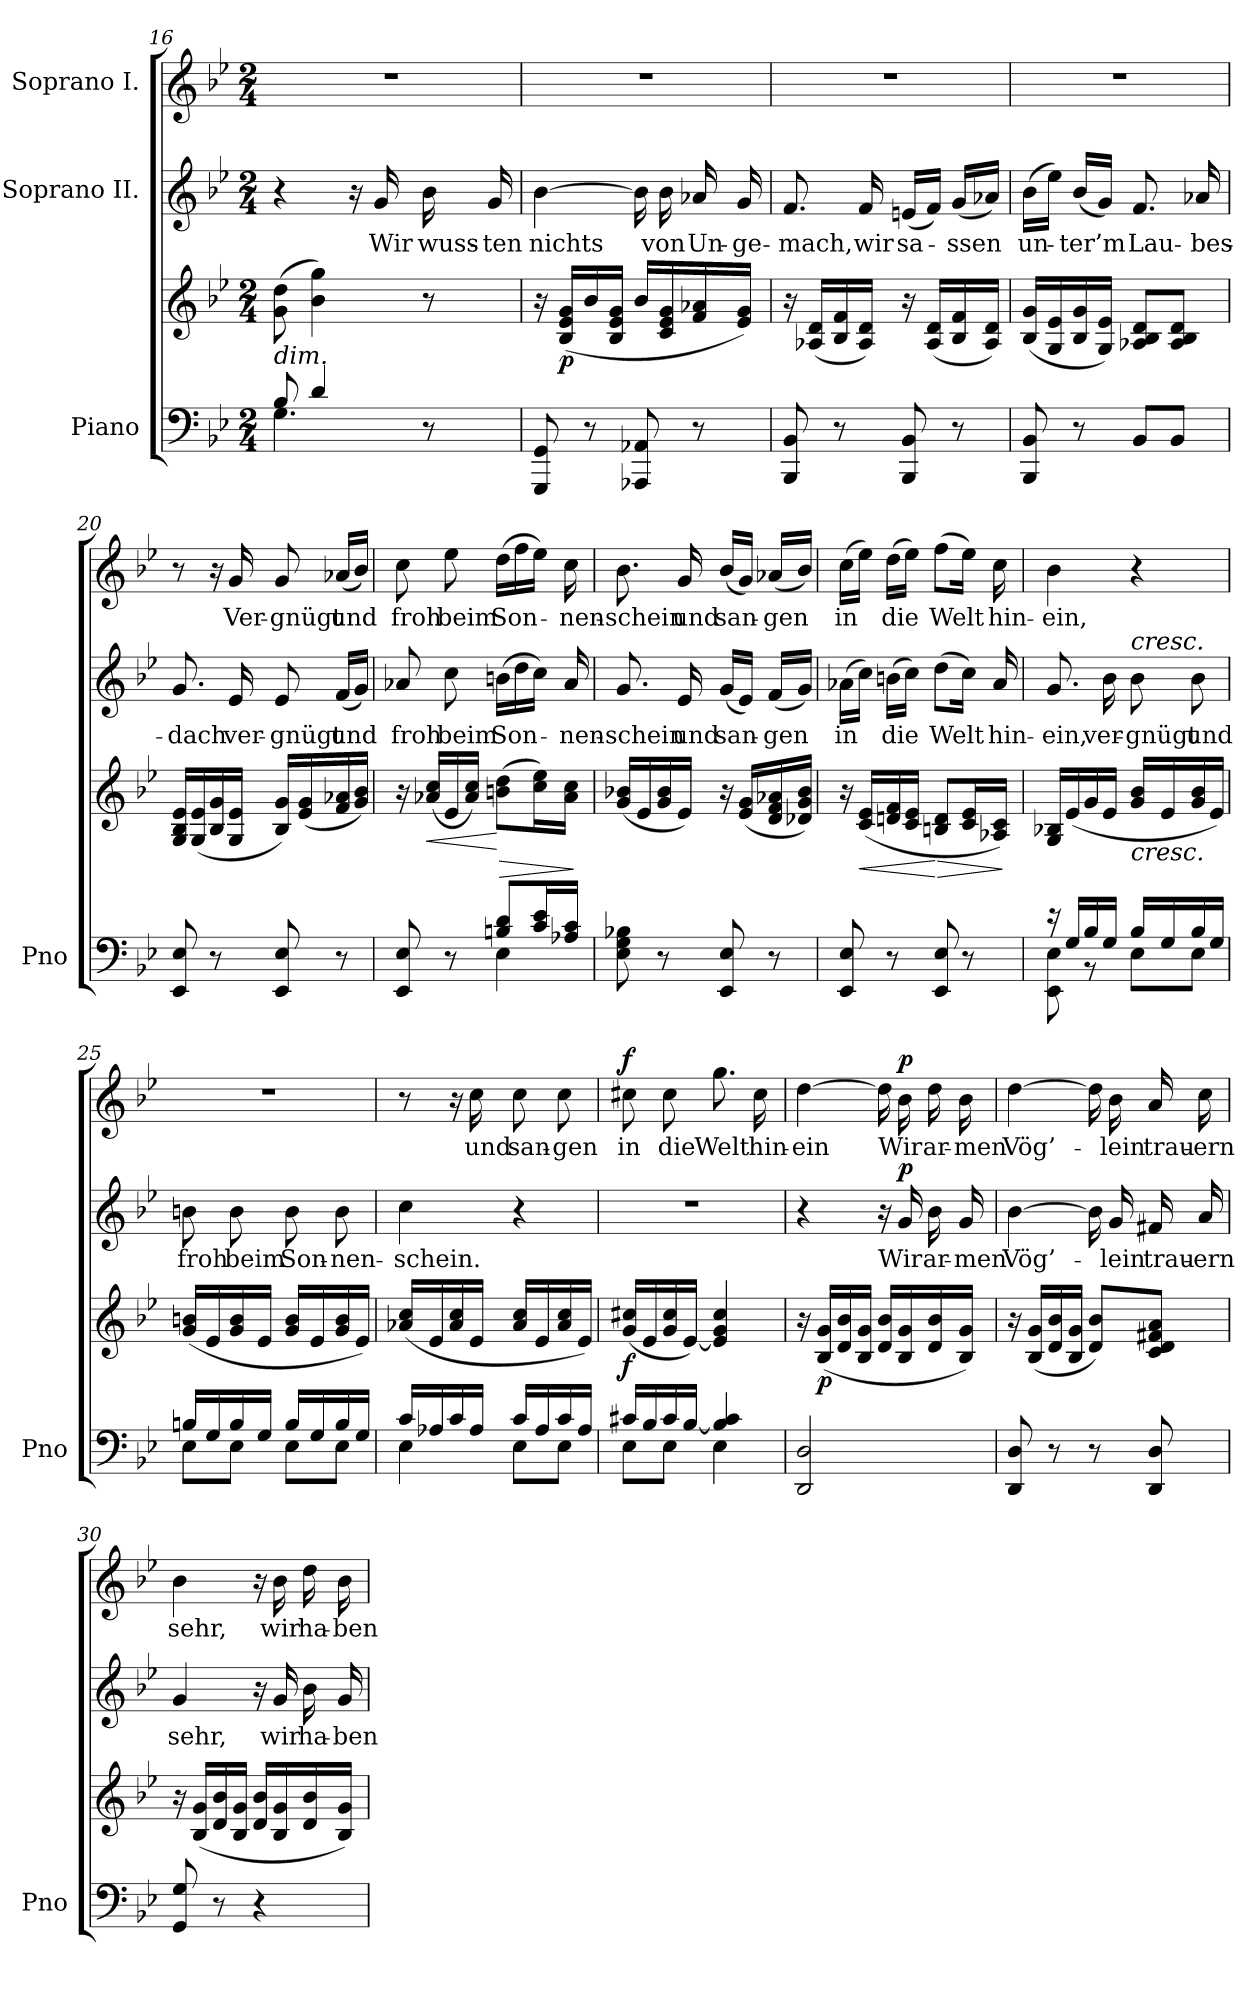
**kern	**kern	**dynam	**kern	**text	**dynam	**kern	**text	**dynam
*part3	*part3	*part3	*part2	*part2	*part2	*part1	*part1	*part1
*staff4	*staff3	*staff3/4	*staff2	*staff2	*staff2	*staff1	*staff1	*staff1
*I"Piano	*	*	*I"Soprano II.	*	*	*I"Soprano I.	*	*
*I'Pno	*	*	*	*	*	*	*	*
*clefF4	*clefG2	*	*clefG2	*	*	*clefG2	*	*
*k[b-e-]	*k[b-e-]	*	*k[b-e-]	*	*	*k[b-e-]	*	*
*M2/4	*M2/4	*	*M2/4	*	*	*M2/4	*	*
=16	=16	=16	=16	=16	=16	=16	=16	=16
*^	*	*	*	*	*	*	*	*
!	!	!LO:TX:b:i:t=dim.	!	!	!	!	!	!	!
*	*	*	*	*	*	*	*^	*	*
8B-/	4.G\	(>8g\ 8dd\	.	4r	.	.	2r	4ryy	.	.
4d/	.	4b-\ 4gg\)	.	.	.	.	.	.	.	.
.	.	.	.	16r	.	.	.	16ryy	.	.
*	*	*	*	*	*	*	*MM42	*	*	*
!	!	!	!	!	!LO:LY:b	!	!	!	!	!
.	.	.	.	16g/	Wir	.	.	8.ryy	.	.
!	!	!	!	!	!LO:LY:b	!	!	!	!	!
8r	8ryy	8r	.	16b-\	wuss-	.	.	.	.	.
!	!	!	!	!	!LO:LY:b	!	!	!	!	!
.	.	.	.	16g/	-ten	.	.	.	.	.
*v	*v	*	*	*	*	*	*	*	*	*
!!LO:LB:g=z
=17	=17	=17	=17	=17	=17	=17	=17	=17	=17
!	!	!	!	!LO:LY:b	!	!	!	!	!
*	*	*	*	*	*	*v	*v	*	*
8GGG/ 8GG/	16r	.	[4b-\	nichts	.	2r	.	.
!	!	!LO:DY:b	!	!	!	!	!	!
.	(<16B-/ 16e-/ 16g/LL	p	.	.	.	.	.	.
8r	16b-/	.	.	.	.	.	.	.
.	16B-/ 16e-/ 16g/JJ	.	.	.	.	.	.	.
8AAA-X/ 8AA-X/	16b-/LL	.	16b-\]	.	.	.	.	.
!	!	!	!	!LO:LY:b	!	!	!	!
.	16c/ 16e-/ 16g/	.	16b-\	von	.	.	.	.
!	!	!	!	!LO:LY:b	!	!	!	!
8r	16f/ 16a-X/	.	16a-X/	Un-	.	.	.	.
!	!	!	!	!LO:LY:b	!	!	!	!
.	16e-/ 16g/JJ)	.	16g/	-ge-	.	.	.	.
=18	=18	=18	=18	=18	=18	=18	=18	=18
*	*	*	*	*	*	*MM44	*	*
!	!	!	!	!LO:LY:b	!	!	!	!
8BBB-/ 8BB-/	16r	.	8.f/	-mach,	.	2r	.	.
.	(<16A-X/ 16d/LL	.	.	.	.	.	.	.
8r	16B-/ 16f/	.	.	.	.	.	.	.
!	!	!	!	!LO:LY:b	!	!	!	!
.	16A-/ 16d/JJ)	.	16f/	wir	.	.	.	.
!	!	!	!	!LO:LY:b	!	!	!	!
8BBB-/ 8BB-/	16r	.	(<16en/LL	sa-	.	.	.	.
.	(<16A-/ 16d/LL	.	16f/JJ)	.	.	.	.	.
!	!	!	!	!LO:LY:b	!	!	!	!
8r	16B-/ 16f/	.	(<16g/LL	-ssen	.	.	.	.
.	16A-/ 16d/JJ)	.	16a-X/JJ)	.	.	.	.	.
=19	=19	=19	=19	=19	=19	=19	=19	=19
!	!	!	!	!LO:LY:b	!	!	!	!
8BBB-/ 8BB-/	(<16B-/ 16g/LL	.	(>16b-\LL	un-	.	2r	.	.
.	16G/ 16e-/	.	16ee-\JJ)	.	.	.	.	.
!	!	!	!	!LO:LY:b	!	!	!	!
8r	16B-/ 16g/	.	(<16b-/LL	-ter’m	.	.	.	.
.	16G/ 16e-/JJ)	.	16g/JJ)	.	.	.	.	.
!	!	!	!	!LO:LY:b	!	!	!	!
8BB-/L	8A-X/ 8B-/ 8d/L	.	8.f/	Lau-	.	.	.	.
8BB-/J	8A-/ 8B-/ 8d/J	.	.	.	.	.	.	.
!	!	!	!	!LO:LY:b	!	!	!	!
.	.	.	16a-X/	-bes-	.	.	.	.
=20	=20	=20	=20	=20	=20	=20	=20	=20
!	!	!	!	!LO:LY:b	!	!	!	!
8EE-/ 8E-/	16G/ 16B-/ 16e-/LL	.	8.g/	-dach	.	8r	.	.
.	(<16G/ 16e-/	.	.	.	.	.	.	.
8r	16B-/ 16g/	.	.	.	.	16r	.	.
!	!	!	!	!LO:LY:b	!	!	!LO:LY:b	!
.	16G/ 16e-/JJ	.	16e-/	ver-	.	16g/	Ver-	.
!	!	!	!	!LO:LY:b	!	!	!LO:LY:b	!
8EE-/ 8E-/	16B-/ 16g/LL)	.	8e-/	-gnügt	.	8g/	-gnügt	.
.	(<16e-/ 16g/	.	.	.	.	.	.	.
!	!	!	!	!LO:LY:b	!	!	!LO:LY:b	!
8r	16f/ 16a-X/	.	(<16f/LL	und	.	(<16a-X/LL	und	.
.	16g/ 16b-/JJ)	.	16g/JJ)	.	.	16b-/JJ)	.	.
!!LO:LB:g=z
=21	=21	=21	=21	=21	=21	=21	=21	=21
*^	*	*	*	*	*	*	*	*
!	!	!	!	!	!LO:LY:b	!	!	!LO:LY:b	!
8EE-/ 8E-/	4ryy	16r	.	8a-X/	froh	.	8cc\	froh	.
!	!	!	!LO:HP:b	!	!	!	!	!	!
.	.	(<16a-X/ 16cc/LL	<	.	.	.	.	.	.
!	!	!	!	!	!LO:LY:b	!	!	!LO:LY:b	!
8r	.	16e-/	.	8cc\	beim	.	8ee-\	beim	.
.	.	16a-/ 16cc/JJ)	.	.	.	.	.	.	.
!	!	!	!LO:HP:n=1:b	!	!LO:LY:b	!	!	!LO:LY:b	!
8Bn/ 8d/L	4E-\	(>8bn\ 8dd\L	[ >	(>16bn\LL	Son-	.	(>16dd\LL	Son-	.
.	.	.	.	16dd\	.	.	16ff\	.	.
16c/ 16e-/L	.	16cc\ 16ee-\L)	.	16cc\JJ)	.	.	16ee-\JJ)	.	.
!	!	!	!	!	!LO:LY:b	!	!	!LO:LY:b	!
16A-X/ 16c/JJ	.	16a-\ 16cc\JJ	.	16a-/	-nen-	.	16cc\	-nen-	.
*v	*v	*	*	*	*	*	*	*	*
.	.	]	.	.	.	.	.	.
=22	=22	=22	=22	=22	=22	=22	=22	=22
!	!	!	!	!LO:LY:b	!	!	!LO:LY:b	!
8E-\ 8G\ 8B-X\	(<16g/ 16b-X/LL	.	8.g/	-schein	.	8.b-\	-schein	.
.	16e-/	.	.	.	.	.	.	.
8r	16g/ 16b-/	.	.	.	.	.	.	.
!	!	!	!	!LO:LY:b	!	!	!LO:LY:b	!
.	16e-/JJ)	.	16e-/	und	.	16g/	und	.
!	!	!	!	!LO:LY:b	!	!	!LO:LY:b	!
8EE-/ 8E-/	16r	.	(<16g/LL	san-	.	(<16b-/LL	san-	.
.	(<16e-/ 16g/LL	.	16e-/JJ)	.	.	16g/JJ)	.	.
!	!	!	!	!LO:LY:b	!	!	!LO:LY:b	!
8r	16d/ 16f/ 16a-X/	.	(<16f/LL	-gen	.	(<16a-X/LL	-gen	.
.	16d-X/ 16g/ 16b-/JJ)	.	16g/JJ)	.	.	16b-/JJ)	.	.
=23	=23	=23	=23	=23	=23	=23	=23	=23
!	!	!	!	!LO:LY:b	!	!	!LO:LY:b	!
8EE-/ 8E-/	16r	.	(>16a-X\LL	in	.	(>16cc\LL	in	.
!	!	!LO:HP:b	!	!	!	!	!	!
.	(<16c/ 16e-/LL	<	16cc\JJ)	.	.	16ee-\JJ)	.	.
!	!	!	!	!LO:LY:b	!	!	!LO:LY:b	!
8r	16dn/ 16f/	.	(>16bn\LL	die	.	(>16dd\LL	die	.
.	16c/ 16e-/JJ	.	16cc\JJ)	.	.	16ee-\JJ)	.	.
!	!	!LO:HP:n=1:b	!	!LO:LY:b	!	!	!LO:LY:b	!
8EE-/ 8E-/	8Bn/ 8d/L	[ >	(>8dd\L	Welt	.	(>8ff\L	Welt	.
8r	16c/ 16e-/L	.	16cc\Jk)	.	.	16ee-\Jk)	.	.
!	!	!	!	!LO:LY:b	!	!	!LO:LY:b	!
.	16A-X/ 16c/JJ)	.	16a-/	hin-	.	16cc\	hin-	.
.	.	]	.	.	.	.	.	.
=24	=24	=24	=24	=24	=24	=24	=24	=24
*^	*	*	*	*	*	*	*	*
!	!	!	!	!	!LO:LY:b	!	!	!LO:LY:b	!
16r	8EE-\ 8E-\	16G/ 16B-X/LL	.	8.g/	-ein,	.	4b-\	-ein,	.
16G/LL	.	(<16e-/	.	.	.	.	.	.	.
16B-/	8r	16g/	.	.	.	.	.	.	.
!	!	!	!	!	!LO:LY:b	!	!	!	!
16G/JJ	.	16e-/JJ	.	16b-\	ver-	.	.	.	.
!	!	!	!	!LO:TX:a:i:t=cresc.	!	!	!	!	!
!	!	!LO:TX:b:i:t=cresc.	!	!	!	!	!	!	!
!	!	!	!	!	!LO:LY:b	!	!	!	!
16B-/LL	8E-\L	16g/ 16b-/LL	.	8b-\	-gnügt	.	4r	.	.
16G/	.	16e-/	.	.	.	.	.	.	.
!	!	!	!	!	!LO:LY:b	!	!	!	!
16B-/	8E-\J	16g/ 16b-/	.	8b-\	und	.	.	.	.
16G/JJ	.	16e-/JJ)	.	.	.	.	.	.	.
!!LO:LB:g=z
=25	=25	=25	=25	=25	=25	=25	=25	=25	=25
!	!	!	!	!	!LO:LY:b	!	!	!	!
8E-\L	16Bn/LL	(<16g/ 16bn/LL	.	8bn\	froh	.	2r	.	.
.	16G/	16e-/	.	.	.	.	.	.	.
!	!	!	!	!	!LO:LY:b	!	!	!	!
8E-\J	16B/	16g/ 16b/	.	8b\	beim	.	.	.	.
.	16G/JJ	16e-/JJ	.	.	.	.	.	.	.
!	!	!	!	!	!LO:LY:b	!	!	!	!
8E-\L	16B/LL	16g/ 16b/LL	.	8b\	Son-	.	.	.	.
.	16G/	16e-/	.	.	.	.	.	.	.
!	!	!	!	!	!LO:LY:b	!	!	!	!
8E-\J	16B/	16g/ 16b/	.	8b\	-nen-	.	.	.	.
.	16G/JJ	16e-/JJ)	.	.	.	.	.	.	.
=26	=26	=26	=26	=26	=26	=26	=26	=26	=26
!	!	!	!	!	!LO:LY:b	!	!	!	!
4E-\	16c/LL	(<16a-X/ 16cc/LL	.	4cc\	-schein.	.	8r	.	.
.	16A-X/	16e-/	.	.	.	.	.	.	.
.	16c/	16a-/ 16cc/	.	.	.	.	16r	.	.
!	!	!	!	!	!	!	!	!LO:LY:b	!
.	16A-/JJ	16e-/JJ	.	.	.	.	16cc\	und	.
!	!	!	!	!	!	!	!	!LO:LY:b	!
8E-\L	16c/LL	16a-/ 16cc/LL	.	4r	.	.	8cc\	san-	.
.	16A-/	16e-/	.	.	.	.	.	.	.
!	!	!	!	!	!	!	!	!LO:LY:b	!
8E-\J	16c/	16a-/ 16cc/	.	.	.	.	8cc\	-gen	.
.	16A-/JJ	16e-/JJ)	.	.	.	.	.	.	.
=27	=27	=27	=27	=27	=27	=27	=27	=27	=27
!	!	!	!LO:DY:b	!	!	!	!	!LO:LY:b	!LO:DY:a
8E-\L	16c#X/LL	(<16g/ 16cc#X/LL	f	2r	.	.	8cc#X\	in	f
.	16B-/	16e-/	.	.	.	.	.	.	.
*	*	*	*	*	*	*	*MM38	*	*
!	!	!	!	!	!	!	!	!LO:LY:b	!
8E-\J	16c#/	16g/ 16cc#/	.	.	.	.	8cc#\	die	.
.	[16B-/JJ	[16e-/JJ)	.	.	.	.	.	.	.
*	*	*	*	*	*	*	*MM36	*	*
!	!	!	!	!	!	!	!	!LO:LY:b	!
4E-\	4B-/] 4c#/	4e-/] 4g/ 4cc#/	.	.	.	.	8.gg\	Welt	.
!	!	!	!	!	!	!	!	!LO:LY:b	!
.	.	.	.	.	.	.	16cc#\	hin-	.
*v	*v	*	*	*	*	*	*	*	*
=28	=28	=28	=28	=28	=28	=28	=28	=28
!	!	!	!	!	!	!	!LO:LY:b	!
2DD/ 2D/	16r	.	4r	.	.	[4dd\	-ein	.
!	!	!LO:DY:b	!	!	!	!	!	!
.	(<16B-/ 16g/LL	p	.	.	.	.	.	.
.	16d/ 16b-/	.	.	.	.	.	.	.
.	16B-/ 16g/JJ	.	.	.	.	.	.	.
.	16d/ 16b-/LL	.	16r	.	.	16dd\]	.	.
*	*	*	*	*	*	*MM38	*	*
!	!	!	!	!LO:LY:b	!LO:DY:a	!	!LO:LY:b	!LO:DY:a
.	16B-/ 16g/	.	16g/	Wir	p	16b-\	Wir	p
!	!	!	!	!LO:LY:b	!	!	!LO:LY:b	!
.	16d/ 16b-/	.	16b-\	ar-	.	16dd\	ar-	.
!	!	!	!	!LO:LY:b	!	!	!LO:LY:b	!
.	16B-/ 16g/JJ)	.	16g/	-men	.	16b-\	-men	.
!!LO:PB:g=z
=29	=29	=29	=29	=29	=29	=29	=29	=29
!	!	!	!	!LO:LY:b	!	!	!LO:LY:b	!
8DD/ 8D/	16r	.	[4b-\	Vög’-	.	[4dd\	Vög’-	.
.	(<16B-/ 16g/LL	.	.	.	.	.	.	.
8r	16d/ 16b-/	.	.	.	.	.	.	.
.	16B-/ 16g/JJ	.	.	.	.	.	.	.
8r	8d/ 8b-/L)	.	16b-\]	.	.	16dd\]	.	.
!	!	!	!	!LO:LY:b	!	!	!LO:LY:b	!
.	.	.	16g/	-lein	.	16b-\	-lein	.
!	!	!	!	!LO:LY:b	!	!	!LO:LY:b	!
8DD/ 8D/	8c/ 8d/ 8f#X/ 8a/J	.	16f#X/	trau-	.	16a/	trau-	.
!	!	!	!	!LO:LY:b	!	!	!LO:LY:b	!
.	.	.	16a/	-ern	.	16cc\	-ern	.
=30	=30	=30	=30	=30	=30	=30	=30	=30
*	*	*	*	*	*	*MM40	*	*
!	!	!	!	!LO:LY:b	!	!	!LO:LY:b	!
8GG/ 8G/	16r	.	4g/	sehr,	.	4b-\	sehr,	.
.	(<16B-/ 16g/LL	.	.	.	.	.	.	.
8r	16d/ 16b-/	.	.	.	.	.	.	.
.	16B-/ 16g/JJ	.	.	.	.	.	.	.
4r	16d/ 16b-/LL	.	16r	.	.	16r	.	.
!	!	!	!	!LO:LY:b	!	!	!LO:LY:b	!
.	16B-/ 16g/	.	16g/	wir	.	16b-\	wir	.
!	!	!	!	!LO:LY:b	!	!	!LO:LY:b	!
.	16d/ 16b-/	.	16b-\	ha-	.	16dd\	ha-	.
!	!	!	!	!LO:LY:b	!	!	!LO:LY:b	!
.	16B-/ 16g/JJ)	.	16g/	-ben	.	16b-\	-ben	.
=	=	=	=	=	=	=	=	=
*-	*-	*-	*-	*-	*-	*-	*-	*-
